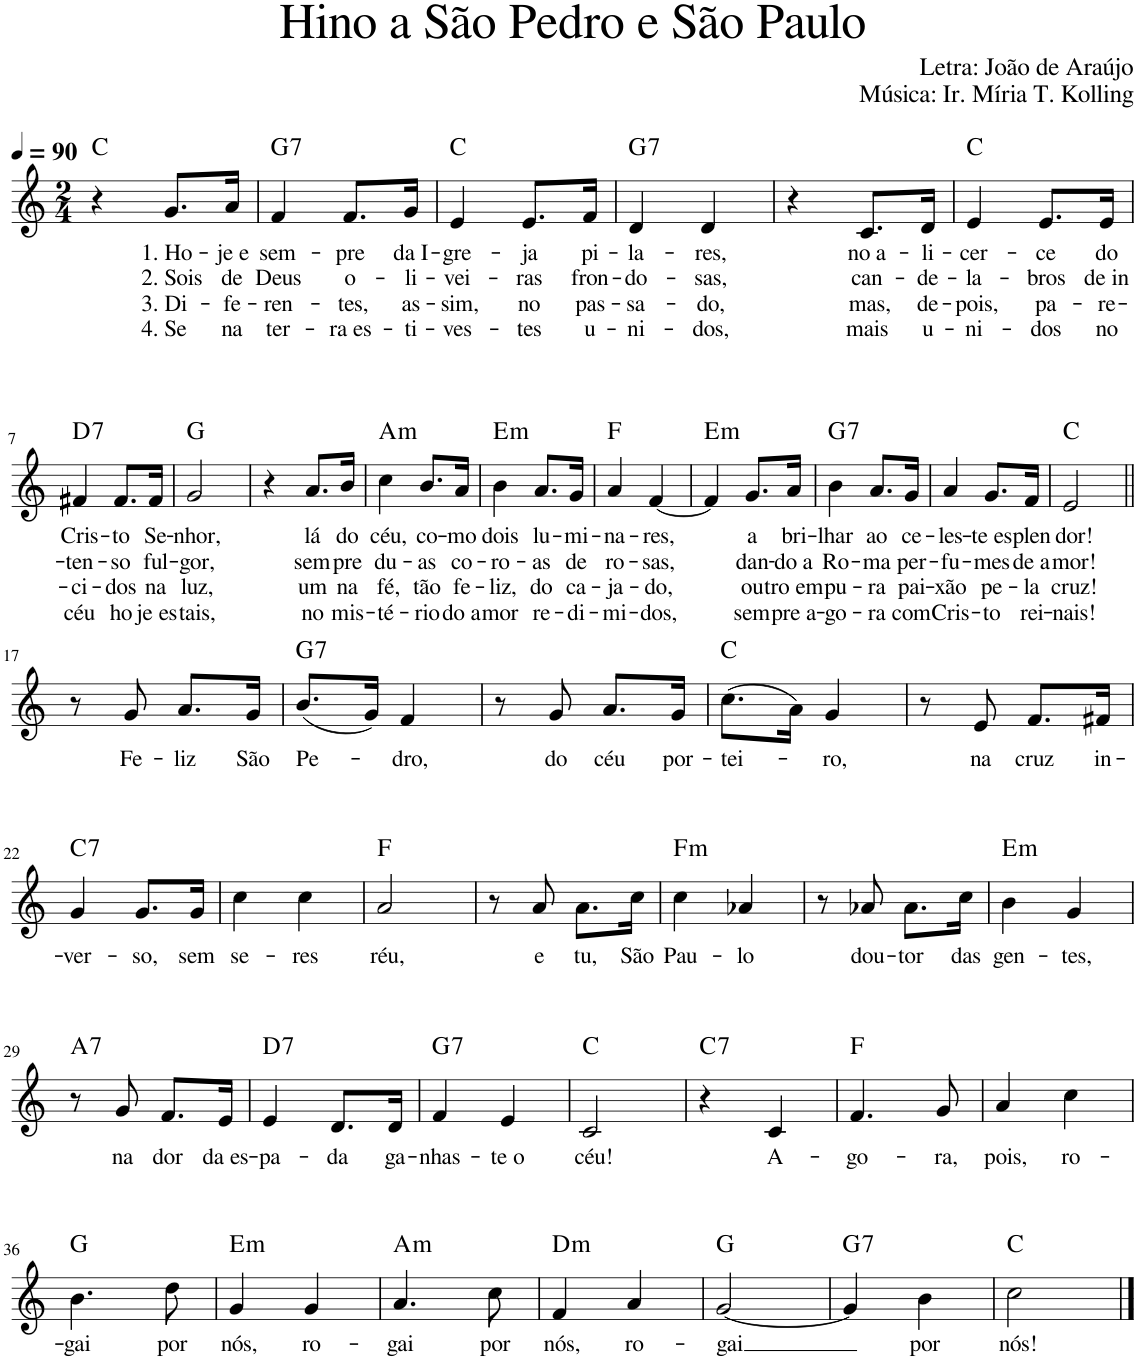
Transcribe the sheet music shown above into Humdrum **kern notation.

**kern	**text	**text	**text	**text	**harte
*part1	*part1	*part1	*part1	*part1	*part1
*staff1	*staff1	*staff1	*staff1	*staff1	*
*I"Voz	*	*	*	*	*
*I'Vo.	*	*	*	*	*
*clefG2	*	*	*	*	*
*k[]	*	*	*	*	*
*M2/4	*	*	*	*	*
*MM90	*	*	*	*	*
=1	=1	=1	=1	=1	=1
4r	.	.	.	.	C:maj
!	!LO:LY:b	!LO:LY:b	!LO:LY:b	!LO:LY:b	!
8.g/L	1. Ho-	2. Sois	3. Di-	4. Se	.
!	!LO:LY:b	!LO:LY:b	!LO:LY:b	!LO:LY:b	!
16a/Jk	-je e	de	-fe-	na	.
=2	=2	=2	=2	=2	=2
!	!LO:LY:b	!LO:LY:b	!LO:LY:b	!LO:LY:b	!LO:H:kt=7
4f/	sem-	Deus	-ren-	ter-	G:7
!	!LO:LY:b	!LO:LY:b	!LO:LY:b	!LO:LY:b	!
8.f/L	-pre	o-	-tes,	-ra es-	.
!	!LO:LY:b	!LO:LY:b	!LO:LY:b	!LO:LY:b	!
16g/Jk	da I-	-li-	as-	-ti-	.
=3	=3	=3	=3	=3	=3
!	!LO:LY:b	!LO:LY:b	!LO:LY:b	!LO:LY:b	!
4e/	-gre-	-vei-	-sim,	-ves-	C:maj
!	!LO:LY:b	!LO:LY:b	!LO:LY:b	!LO:LY:b	!
8.e/L	-ja	-ras	no	-tes	.
!	!LO:LY:b	!LO:LY:b	!LO:LY:b	!LO:LY:b	!
16f/Jk	pi-	fron-	pas-	u-	.
=4	=4	=4	=4	=4	=4
!	!LO:LY:b	!LO:LY:b	!LO:LY:b	!LO:LY:b	!LO:H:kt=7
4d/	-la-	-do-	-sa-	-ni-	G:7
!	!LO:LY:b	!LO:LY:b	!LO:LY:b	!LO:LY:b	!
4d/	-res,	-sas,	-do,	-dos,	.
=5	=5	=5	=5	=5	=5
4r	.	.	.	.	.
!	!LO:LY:b	!LO:LY:b	!LO:LY:b	!LO:LY:b	!
8.c/L	no a-	can-	mas,	mais	.
!	!LO:LY:b	!LO:LY:b	!LO:LY:b	!LO:LY:b	!
16d/Jk	-li-	-de-	de-	u-	.
=6	=6	=6	=6	=6	=6
!	!LO:LY:b	!LO:LY:b	!LO:LY:b	!LO:LY:b	!
4e/	-cer-	-la-	-pois,	-ni-	C:maj
!	!LO:LY:b	!LO:LY:b	!LO:LY:b	!LO:LY:b	!
8.e/L	-ce	-bros	pa-	-dos	.
!	!LO:LY:b	!LO:LY:b	!LO:LY:b	!LO:LY:b	!
16e/Jk	do	de in-	-re-	no	.
!!LO:LB:g=z
=7	=7	=7	=7	=7	=7
!	!LO:LY:b	!LO:LY:b	!LO:LY:b	!LO:LY:b	!LO:H:kt=7
4f#X/	Cris-	-ten-	-ci-	céu	D:7
!	!LO:LY:b	!LO:LY:b	!LO:LY:b	!LO:LY:b	!
8.f#/L	-to	-so	-dos	ho-	.
!	!LO:LY:b	!LO:LY:b	!LO:LY:b	!LO:LY:b	!
16f#/Jk	Se-	ful-	na	-je es-	.
=8	=8	=8	=8	=8	=8
!	!LO:LY:b	!LO:LY:b	!LO:LY:b	!LO:LY:b	!
2g/	-nhor,	-gor,	luz,	-tais,	G:maj
=9	=9	=9	=9	=9	=9
4r	.	.	.	.	.
!	!LO:LY:b	!LO:LY:b	!LO:LY:b	!LO:LY:b	!
8.a/L	lá	sem-	um	no	.
!	!LO:LY:b	!LO:LY:b	!LO:LY:b	!LO:LY:b	!
16b/Jk	do	-pre	na	mis-	.
=10	=10	=10	=10	=10	=10
!	!LO:LY:b	!LO:LY:b	!LO:LY:b	!LO:LY:b	!LO:H:kt=m
4cc\	céu,	du-	fé,	-té-	A:min
!	!LO:LY:b	!LO:LY:b	!LO:LY:b	!LO:LY:b	!
8.b/L	co-	-as	tão	-rio	.
!	!LO:LY:b	!LO:LY:b	!LO:LY:b	!LO:LY:b	!
16a/Jk	-mo	co-	fe-	do a-	.
=11	=11	=11	=11	=11	=11
!	!LO:LY:b	!LO:LY:b	!LO:LY:b	!LO:LY:b	!LO:H:kt=m
4b\	dois	-ro-	-liz,	-mor	E:min
!	!LO:LY:b	!LO:LY:b	!LO:LY:b	!LO:LY:b	!
8.a/L	lu-	-as	do	re-	.
!	!LO:LY:b	!LO:LY:b	!LO:LY:b	!LO:LY:b	!
16g/Jk	-mi-	de	ca-	-di-	.
=12	=12	=12	=12	=12	=12
!	!LO:LY:b	!LO:LY:b	!LO:LY:b	!LO:LY:b	!
4a/	-na-	ro-	-ja-	-mi-	F:maj
!	!LO:LY:b	!LO:LY:b	!LO:LY:b	!LO:LY:b	!
[4f/	-res,	-sas,	-do,	-dos,	.
=13	=13	=13	=13	=13	=13
!	!	!	!	!	!LO:H:kt=m
4f/]	.	.	.	.	E:min
!	!LO:LY:b	!LO:LY:b	!LO:LY:b	!LO:LY:b	!
8.g/L	a	dan-	ou-	sem-	.
!	!LO:LY:b	!LO:LY:b	!LO:LY:b	!LO:LY:b	!
16a/Jk	bri-	-do a	-tro em	-pre a-	.
=14	=14	=14	=14	=14	=14
!	!LO:LY:b	!LO:LY:b	!LO:LY:b	!LO:LY:b	!LO:H:kt=7
4b\	-lhar	Ro-	pu-	-go-	G:7
!	!LO:LY:b	!LO:LY:b	!LO:LY:b	!LO:LY:b	!
8.a/L	ao	-ma	-ra	-ra	.
!	!LO:LY:b	!LO:LY:b	!LO:LY:b	!LO:LY:b	!
16g/Jk	ce-	per-	pai-	com	.
=15	=15	=15	=15	=15	=15
!	!LO:LY:b	!LO:LY:b	!LO:LY:b	!LO:LY:b	!
4a/	-les-	-fu-	-xão	Cris-	.
!	!LO:LY:b	!LO:LY:b	!LO:LY:b	!LO:LY:b	!
8.g/L	-te es-	-mes	pe-	-to	.
!	!LO:LY:b	!LO:LY:b	!LO:LY:b	!LO:LY:b	!
16f/Jk	-plen-	de a-	-la	rei-	.
=16	=16	=16	=16	=16	=16
!	!LO:LY:b	!LO:LY:b	!LO:LY:b	!LO:LY:b	!
2e/	-dor!	-mor!	cruz!	-nais!	C:maj
!!LO:LB:g=z
=17||	=17||	=17||	=17||	=17||	=17||
8r	.	.	.	.	.
!	!LO:LY:b	!	!	!	!
8g/	Fe-	.	.	.	.
!	!LO:LY:b	!	!	!	!
8.a/L	-liz	.	.	.	.
!	!LO:LY:b	!	!	!	!
16g/Jk	São	.	.	.	.
=18	=18	=18	=18	=18	=18
!	!LO:LY:b	!	!	!	!LO:H:kt=7
(8.b/L	Pe-	.	.	.	G:7
16g/Jk)	.	.	.	.	.
!	!LO:LY:b	!	!	!	!
4f/	-dro,	.	.	.	.
=19	=19	=19	=19	=19	=19
8r	.	.	.	.	.
!	!LO:LY:b	!	!	!	!
8g/	do	.	.	.	.
!	!LO:LY:b	!	!	!	!
8.a/L	céu	.	.	.	.
!	!LO:LY:b	!	!	!	!
16g/Jk	por-	.	.	.	.
=20	=20	=20	=20	=20	=20
!	!LO:LY:b	!	!	!	!
(8.cc\L	-tei-	.	.	.	C:maj
16a\Jk)	.	.	.	.	.
!	!LO:LY:b	!	!	!	!
4g/	-ro,	.	.	.	.
=21	=21	=21	=21	=21	=21
8r	.	.	.	.	.
!	!LO:LY:b	!	!	!	!
8e/	na	.	.	.	.
!	!LO:LY:b	!	!	!	!
8.f/L	cruz	.	.	.	.
!	!LO:LY:b	!	!	!	!
16f#X/Jk	in-	.	.	.	.
!!LO:LB:g=z
=22	=22	=22	=22	=22	=22
!	!LO:LY:b	!	!	!	!LO:H:kt=7
4g/	-ver-	.	.	.	C:7
!	!LO:LY:b	!	!	!	!
8.g/L	-so,	.	.	.	.
!	!LO:LY:b	!	!	!	!
16g/Jk	sem	.	.	.	.
=23	=23	=23	=23	=23	=23
!	!LO:LY:b	!	!	!	!
4cc\	se-	.	.	.	.
!	!LO:LY:b	!	!	!	!
4cc\	-res	.	.	.	.
=24	=24	=24	=24	=24	=24
!	!LO:LY:b	!	!	!	!
2a/	réu,	.	.	.	F:maj
=25	=25	=25	=25	=25	=25
8r	.	.	.	.	.
!	!LO:LY:b	!	!	!	!
8a/	e	.	.	.	.
!	!LO:LY:b	!	!	!	!
8.a\L	tu,	.	.	.	.
!	!LO:LY:b	!	!	!	!
16cc\Jk	São	.	.	.	.
=26	=26	=26	=26	=26	=26
!	!LO:LY:b	!	!	!	!LO:H:kt=m
4cc\	Pau-	.	.	.	F:min
!	!LO:LY:b	!	!	!	!
4a-X/	-lo	.	.	.	.
=27	=27	=27	=27	=27	=27
8r	.	.	.	.	.
!	!LO:LY:b	!	!	!	!
8a-X/	dou-	.	.	.	.
!	!LO:LY:b	!	!	!	!
8.a-\L	-tor	.	.	.	.
!	!LO:LY:b	!	!	!	!
16cc\Jk	das	.	.	.	.
=28	=28	=28	=28	=28	=28
!	!LO:LY:b	!	!	!	!LO:H:kt=m
4b\	gen-	.	.	.	E:min
!	!LO:LY:b	!	!	!	!
4g/	-tes,	.	.	.	.
!!LO:LB:g=z
=29	=29	=29	=29	=29	=29
!	!	!	!	!	!LO:H:kt=7
8r	.	.	.	.	A:7
!	!LO:LY:b	!	!	!	!
8g/	na	.	.	.	.
!	!LO:LY:b	!	!	!	!
8.f/L	dor	.	.	.	.
!	!LO:LY:b	!	!	!	!
16e/Jk	da es-	.	.	.	.
=30	=30	=30	=30	=30	=30
!	!LO:LY:b	!	!	!	!LO:H:kt=7
4e/	-pa-	.	.	.	D:7
!	!LO:LY:b	!	!	!	!
8.d/L	-da	.	.	.	.
!	!LO:LY:b	!	!	!	!
16d/Jk	ga-	.	.	.	.
=31	=31	=31	=31	=31	=31
!	!LO:LY:b	!	!	!	!LO:H:kt=7
4f/	-nhas-	.	.	.	G:7
!	!LO:LY:b	!	!	!	!
4e/	-te o	.	.	.	.
=32	=32	=32	=32	=32	=32
!	!LO:LY:b	!	!	!	!
2c/	céu!	.	.	.	C:maj
=33	=33	=33	=33	=33	=33
!	!	!	!	!	!LO:H:kt=7
4r	.	.	.	.	C:7
!	!LO:LY:b	!	!	!	!
4c/	A-	.	.	.	.
=34	=34	=34	=34	=34	=34
!	!LO:LY:b	!	!	!	!
4.f/	-go-	.	.	.	F:maj
!	!LO:LY:b	!	!	!	!
8g/	-ra,	.	.	.	.
=35	=35	=35	=35	=35	=35
!	!LO:LY:b	!	!	!	!
4a/	pois,	.	.	.	.
!	!LO:LY:b	!	!	!	!
4cc\	ro-	.	.	.	.
!!LO:LB:g=z
=36	=36	=36	=36	=36	=36
!	!LO:LY:b	!	!	!	!
4.b\	-gai	.	.	.	G:maj
!	!LO:LY:b	!	!	!	!
8dd\	por	.	.	.	.
=37	=37	=37	=37	=37	=37
!	!LO:LY:b	!	!	!	!LO:H:kt=m
4g/	nós,	.	.	.	E:min
!	!LO:LY:b	!	!	!	!
4g/	ro-	.	.	.	.
=38	=38	=38	=38	=38	=38
!	!LO:LY:b	!	!	!	!LO:H:kt=m
4.a/	-gai	.	.	.	A:min
!	!LO:LY:b	!	!	!	!
8cc\	por	.	.	.	.
=39	=39	=39	=39	=39	=39
!	!LO:LY:b	!	!	!	!LO:H:kt=m
4f/	nós,	.	.	.	D:min
!	!LO:LY:b	!	!	!	!
4a/	ro-	.	.	.	.
=40	=40	=40	=40	=40	=40
!	!LO:LY:b	!	!	!	!
[2g/	-gai	.	.	.	G:maj
=41	=41	=41	=41	=41	=41
!	!	!	!	!	!LO:H:kt=7
4g/]	.	.	.	.	G:7
!	!LO:LY:b	!	!	!	!
4b\	por	.	.	.	.
=42	=42	=42	=42	=42	=42
!	!LO:LY:b	!	!	!	!
2cc\	nós!	.	.	.	C:maj
==	==	==	==	==	==
*-	*-	*-	*-	*-	*-
